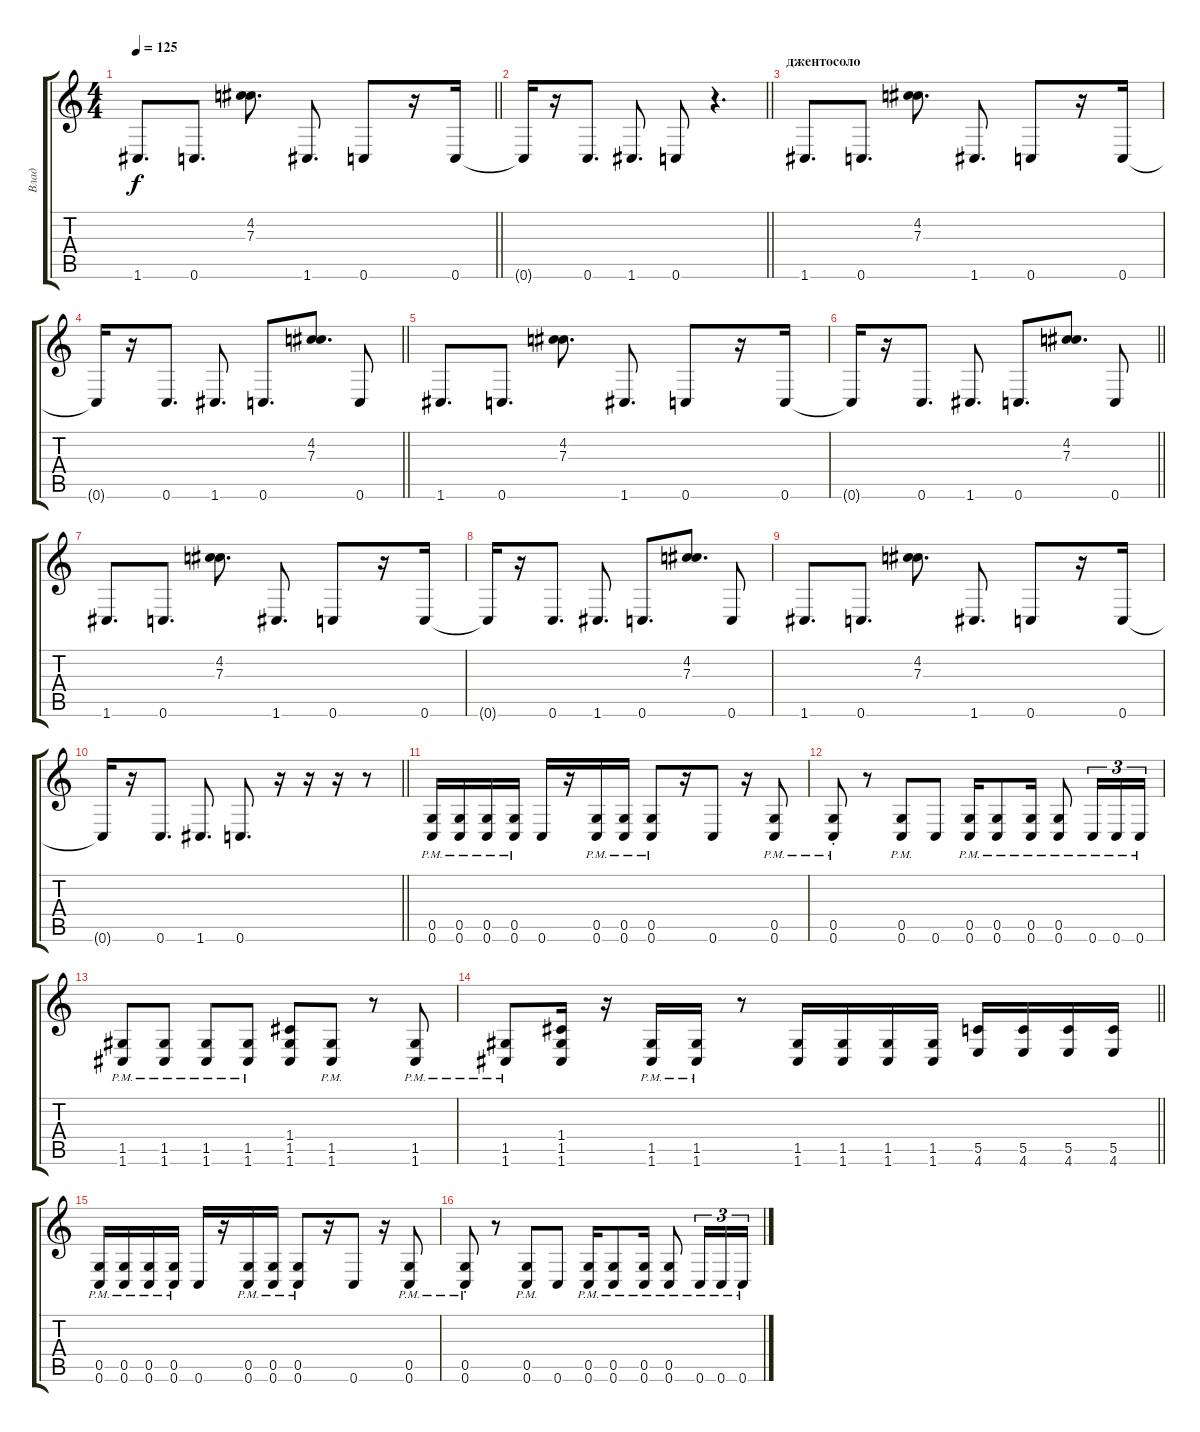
\track ("Влад" "Влад") {instrument distortionguitar}
\staff {score tabs}
\tuning (D4 A3 F3 C3 G2 C2) {hide}
\ts (4 4)
\tempo 125
\clef g2
\barLineRight lightlight
\ks c
1.6.8{d dy f} 0.6.8{d} (4.2 7.3).8{d} 1.6.8{d} 0.6.8 r.16 0.6.16 |
\barLineRight lightlight
0.6{t}.16 r.16 0.6.8{d} 1.6.8{d} 0.6.8 r.4{d} |
\section ("" "джентосоло")
1.6.8{d} 0.6.8{d} (4.2 7.3).8{d} 1.6.8{d} 0.6.8 r.16 0.6.16 |
\barLineRight lightlight
0.6{t}.16 r.16 0.6.8{d} 1.6.8{d} 0.6.8{d} (4.2 7.3).8{d} 0.6.8 |
\section ("" "")
1.6.8{d} 0.6.8{d} (4.2 7.3).8{d} 1.6.8{d} 0.6.8 r.16 0.6.16 |
\barLineRight lightlight
0.6{t}.16 r.16 0.6.8{d} 1.6.8{d} 0.6.8{d} (4.2 7.3).8{d} 0.6.8 |
1.6.8{d} 0.6.8{d} (4.2 7.3).8{d} 1.6.8{d} 0.6.8 r.16 0.6.16 |
0.6{t}.16 r.16 0.6.8{d} 1.6.8{d} 0.6.8{d} (4.2 7.3).8{d} 0.6.8 |
1.6.8{d} 0.6.8{d} (4.2 7.3).8{d} 1.6.8{d} 0.6.8 r.16 0.6.16 |
\barLineRight lightlight
0.6{t}.16 r.16 0.6.8{d} 1.6.8{d} 0.6.8{d} r.16 r.16 r.16 r.8 |
(0.5{pm} 0.6{pm}).16{balance 8} (0.5{pm} 0.6{pm}).16 (0.5{pm} 0.6{pm}).16 (0.5{pm} 0.6{pm}).16 0.6.16 r.16 (0.5{pm} 0.6{pm}).16 (0.5{pm} 0.6{pm}).16 (0.5{pm} 0.6{pm}).8 r.16 0.6.8 r.16 (0.5{pm} 0.6{pm}).8 |
(0.5{pm st} 0.6{pm}).8 r.8 (0.5{pm} 0.6{pm}).8 0.6.8 (0.5{pm} 0.6{pm}).16 (0.5{pm} 0.6{pm}).8 (0.5{pm} 0.6{pm}).16 (0.5{pm} 0.6{pm}).8 0.6{pm}.16{tu (3 2)} 0.6{pm}.16{tu (3 2)} 0.6{pm}.16{tu (3 2)} |
(1.5{pm} 1.6{pm}).8 (1.5{pm} 1.6{pm}).8 (1.5{pm} 1.6{pm}).8 (1.5{pm} 1.6{pm}).8 (1.4 1.5 1.6).8 (1.5{pm} 1.6{pm}).8 r.8 (1.5{pm} 1.6{pm}).8 |
\barLineRight lightlight
(1.5{pm} 1.6{pm}).8 (1.4 1.5 1.6).16 r.16 (1.5{pm} 1.6{pm}).16 (1.5{pm} 1.6{pm}).16 r.8 (1.5 1.6).16 (1.5 1.6).16 (1.5 1.6).16 (1.5 1.6).16 (5.5 4.6).16 (5.5 4.6).16 (5.5 4.6).16 (5.5 4.6).16 |
(0.5{pm} 0.6{pm}).16 (0.5{pm} 0.6{pm}).16 (0.5{pm} 0.6{pm}).16 (0.5{pm} 0.6{pm}).16 0.6.16 r.16 (0.5{pm} 0.6{pm}).16 (0.5{pm} 0.6{pm}).16 (0.5{pm} 0.6{pm}).8 r.16 0.6.8 r.16 (0.5{pm} 0.6{pm}).8 |
(0.5{pm st} 0.6{pm}).8 r.8 (0.5{pm} 0.6{pm}).8 0.6.8 (0.5{pm} 0.6{pm}).16 (0.5{pm} 0.6{pm}).8 (0.5{pm} 0.6{pm}).16 (0.5{pm} 0.6{pm}).8 0.6{pm}.16{tu (3 2)} 0.6{pm}.16{tu (3 2)} 0.6{pm}.16{tu (3 2)}
